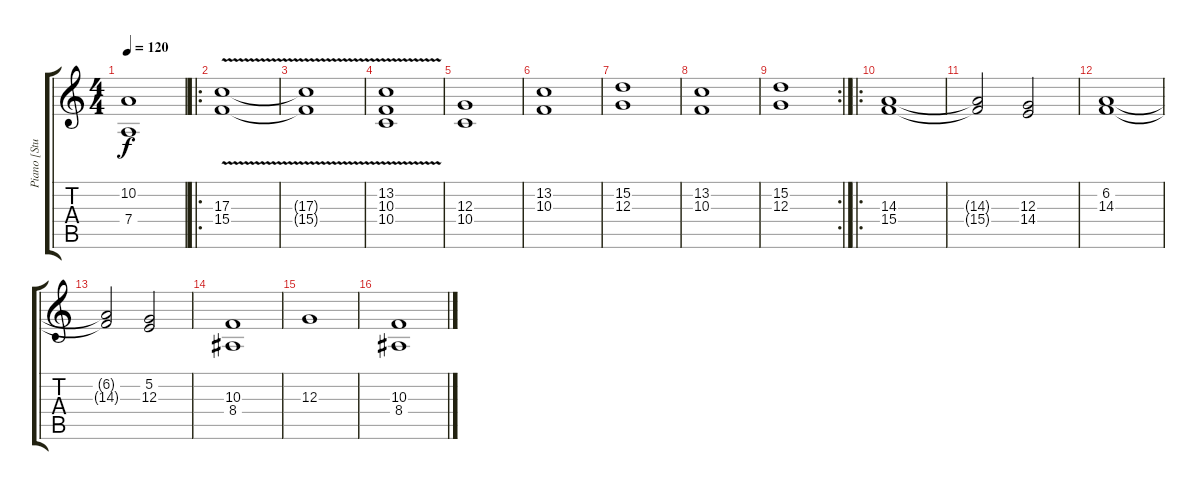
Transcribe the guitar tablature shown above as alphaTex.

\track ("Piano [Studio]" "Piano [Stu") {instrument acousticgrandpiano}
\staff {score tabs}
\tuning (E4 B3 G3 D3 A2 E2) {hide}
\ts (4 4)
\tempo 120
\clef g2
\ks c
(10.2 7.4).1{dy f} |
\ro
(17.3{v} 15.4{v}).1{volume 13 instrument drawbarorgan} |
(17.3{t} 15.4{t}).1 |
(13.2 10.3{v} 10.4{v}).1 |
(12.3 10.4).1 |
(13.2 10.3).1 |
(15.2 12.3).1 |
(13.2 10.3).1 |
\rc 2
(15.2 12.3).1 |
\ro
(14.3 15.4).1{volume 16} |
(14.3{t} 15.4{t}).2 (12.3 14.4).2 |
(6.2 14.3).1 |
(6.2{t} 14.3{t}).2 (5.2 12.3).2 |
(10.3 8.4).1 |
12.3.1 |
(10.3 8.4).1
